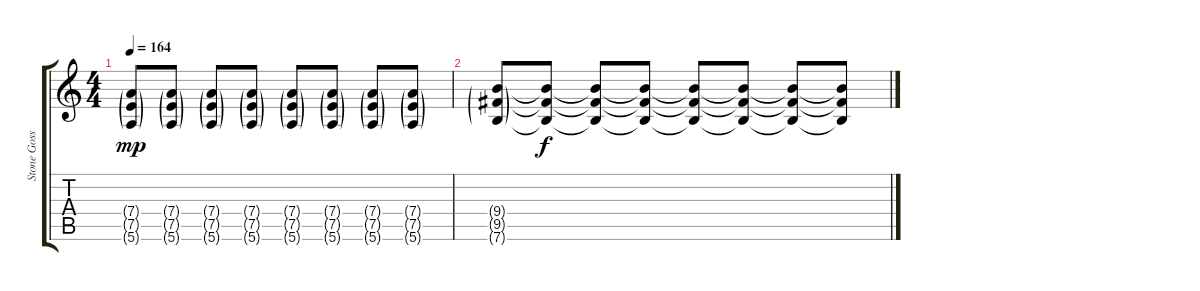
\track ("Stone Gossard" "Stone Goss") {instrument overdrivenguitar}
\staff {score tabs}
\tuning (E4 B3 G3 D3 A2 E2) {hide}
\ts (4 4)
\tempo 164
\clef g2
\ks c
(7.4{g} 7.5{g} 5.6{g}).8{dy mp} (7.4{g} 7.5{g} 5.6{g}).8 (7.4{g} 7.5{g} 5.6{g}).8 (7.4{g} 7.5{g} 5.6{g}).8 (7.4{g} 7.5{g} 5.6{g}).8 (7.4{g} 7.5{g} 5.6{g}).8 (7.4{g} 7.5{g} 5.6{g}).8 (7.4{g} 7.5{g} 5.6{g}).8 |
(9.4{g} 9.5{g} 7.6{g}).8 (9.4{t} 9.5{t} 7.6{t}).8{dy f} (9.4{t} 9.5{t} 7.6{t}).8 (9.4{t} 9.5{t} 7.6{t}).8 (9.4{t} 9.5{t} 7.6{t}).8 (9.4{t} 9.5{t} 7.6{t}).8 (9.4{t} 9.5{t} 7.6{t}).8 (9.4{t} 9.5{t} 7.6{t}).8
